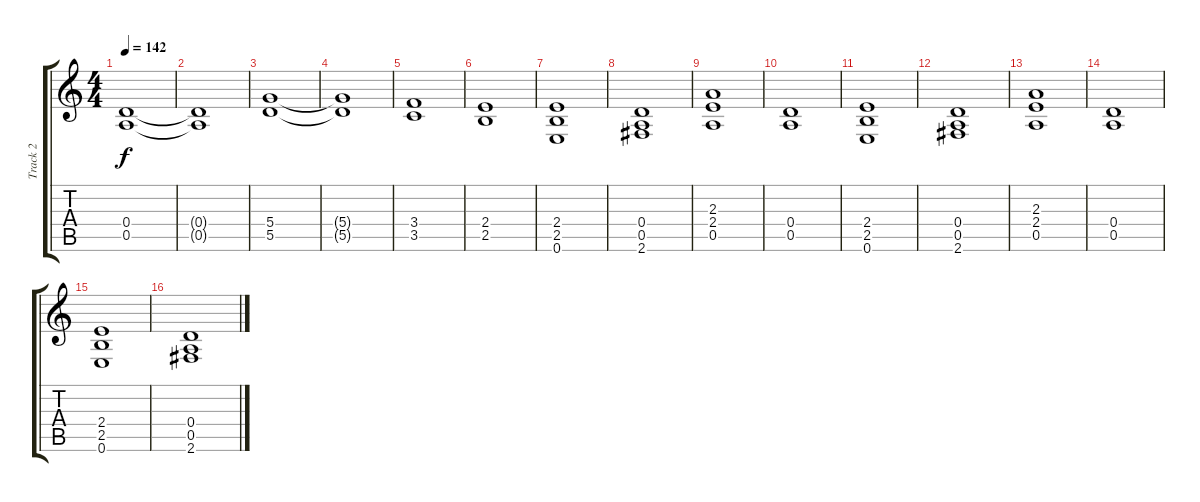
\track ("Track 2" "Track 2") {instrument overdrivenguitar}
\staff {score tabs}
\tuning (E4 B3 G3 D3 A2 E2) {hide}
\ts (4 4)
\tempo 142
\clef g2
\ks c
(0.4 0.5).1{dy f} |
(0.4{t} 0.5{t}).1 |
(5.4 5.5).1 |
(5.4{t} 5.5{t}).1 |
(3.4 3.5).1 |
(2.4 2.5).1 |
(2.4 2.5 0.6).1 |
(0.4 0.5 2.6).1 |
(2.3 2.4 0.5).1 |
(0.4 0.5).1 |
(2.4 2.5 0.6).1 |
(0.4 0.5 2.6).1 |
(2.3 2.4 0.5).1 |
(0.4 0.5).1 |
(2.4 2.5 0.6).1 |
(0.4 0.5 2.6).1
